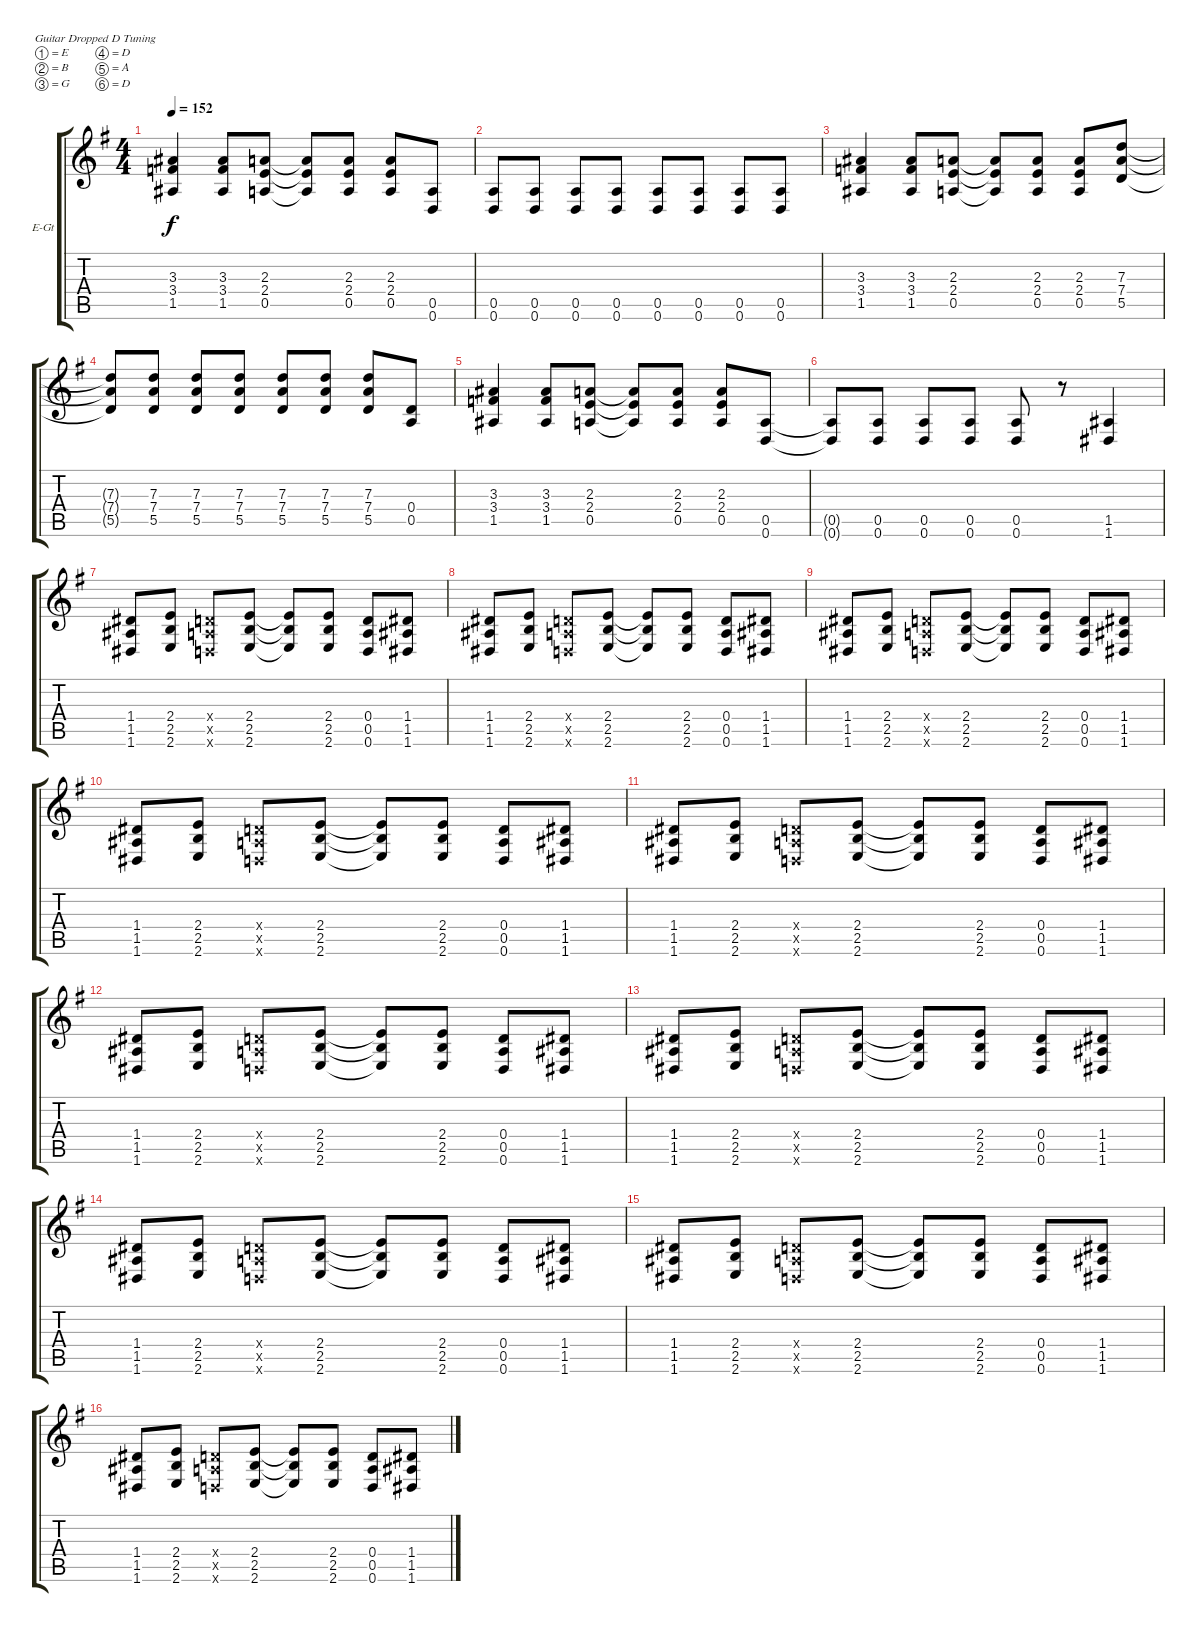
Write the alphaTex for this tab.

\defaultSystemsLayout 4
\bracketExtendMode groupsimilarinstruments
\firstSystemTrackNameOrientation horizontal
\otherSystemsTrackNameOrientation horizontal
\track ("Electric Guitar" "E-Gt") {instrument distortionguitar}
\staff {score tabs}
\tuning (E4 B3 G3 D3 A2 D2)
\ts (4 4)
\tempo 152
\clef g2
\ks g
(1.5 3.4 3.3).4{dy f} (1.5 3.4 3.3).8 (0.5 2.4 2.3).8 (0.5{t} 2.3{t} 2.4{t}).8 (2.3 2.4 0.5).8 (0.5 2.4 2.3).8 (0.6 0.5).8 |
(0.6 0.5).8 (0.6 0.5).8 (0.6 0.5).8 (0.6 0.5).8 (0.6 0.5).8 (0.6 0.5).8 (0.6 0.5).8 (0.6 0.5).8 |
(1.5 3.4 3.3).4 (1.5 3.4 3.3).8 (0.5 2.4 2.3).8 (0.5{t} 2.3{t} 2.4{t}).8 (2.3 2.4 0.5).8 (0.5 2.4 2.3).8 (5.5 7.4 7.3).8 |
(7.4{t} 7.3{t} 5.5{t}).8 (7.4 7.3 5.5).8 (7.4 7.3 5.5).8 (7.4 7.3 5.5).8 (7.4 7.3 5.5).8 (7.4 7.3 5.5).8 (7.4 7.3 5.5).8 (0.5 0.4).8 |
(1.5 3.4 3.3).4 (1.5 3.4 3.3).8 (0.5 2.4 2.3).8 (0.5{t} 2.3{t} 2.4{t}).8 (2.3 2.4 0.5).8 (0.5 2.4 2.3).8 (0.6 0.5).8 |
(0.6{t} 0.5{t}).8 (0.6 0.5).8 (0.6 0.5).8 (0.6 0.5).8 (0.6 0.5).8 r.8 (1.6 1.5).4 |
(1.6 1.5 1.4).8 (2.6 2.5 2.4).8 (0.6{x} 0.5{x} 0.4{x}).8 (2.6 2.5 2.4).8 (2.4{t} 2.5{t} 2.6{t}).8 (2.6 2.4 2.5).8 (0.6 0.5 0.4).8 (1.4 1.5 1.6).8 |
(1.6 1.5 1.4).8 (2.6 2.5 2.4).8 (0.6{x} 0.5{x} 0.4{x}).8 (2.6 2.5 2.4).8 (2.4{t} 2.5{t} 2.6{t}).8 (2.6 2.4 2.5).8 (0.6 0.5 0.4).8 (1.4 1.5 1.6).8 |
(1.6 1.5 1.4).8 (2.6 2.5 2.4).8 (0.6{x} 0.5{x} 0.4{x}).8 (2.6 2.5 2.4).8 (2.4{t} 2.5{t} 2.6{t}).8 (2.6 2.4 2.5).8 (0.6 0.5 0.4).8 (1.4 1.5 1.6).8 |
(1.6 1.5 1.4).8 (2.6 2.5 2.4).8 (0.6{x} 0.5{x} 0.4{x}).8 (2.6 2.5 2.4).8 (2.4{t} 2.5{t} 2.6{t}).8 (2.6 2.4 2.5).8 (0.6 0.5 0.4).8 (1.4 1.5 1.6).8 |
(1.6 1.5 1.4).8 (2.6 2.5 2.4).8 (0.6{x} 0.5{x} 0.4{x}).8 (2.6 2.5 2.4).8 (2.4{t} 2.5{t} 2.6{t}).8 (2.6 2.4 2.5).8 (0.6 0.5 0.4).8 (1.4 1.5 1.6).8 |
(1.6 1.5 1.4).8 (2.6 2.5 2.4).8 (0.6{x} 0.5{x} 0.4{x}).8 (2.6 2.5 2.4).8 (2.4{t} 2.5{t} 2.6{t}).8 (2.6 2.4 2.5).8 (0.6 0.5 0.4).8 (1.4 1.5 1.6).8 |
(1.6 1.5 1.4).8 (2.6 2.5 2.4).8 (0.6{x} 0.5{x} 0.4{x}).8 (2.6 2.5 2.4).8 (2.4{t} 2.5{t} 2.6{t}).8 (2.6 2.4 2.5).8 (0.6 0.5 0.4).8 (1.4 1.5 1.6).8 |
(1.6 1.5 1.4).8 (2.6 2.5 2.4).8 (0.6{x} 0.5{x} 0.4{x}).8 (2.6 2.5 2.4).8 (2.4{t} 2.5{t} 2.6{t}).8 (2.6 2.4 2.5).8 (0.6 0.5 0.4).8 (1.4 1.5 1.6).8 |
(1.6 1.5 1.4).8 (2.6 2.5 2.4).8 (0.6{x} 0.5{x} 0.4{x}).8 (2.6 2.5 2.4).8 (2.4{t} 2.5{t} 2.6{t}).8 (2.6 2.4 2.5).8 (0.6 0.5 0.4).8 (1.4 1.5 1.6).8 |
(1.6 1.5 1.4).8 (2.6 2.5 2.4).8 (0.6{x} 0.5{x} 0.4{x}).8 (2.6 2.5 2.4).8 (2.4{t} 2.5{t} 2.6{t}).8 (2.6 2.4 2.5).8 (0.6 0.5 0.4).8 (1.4 1.5 1.6).8
